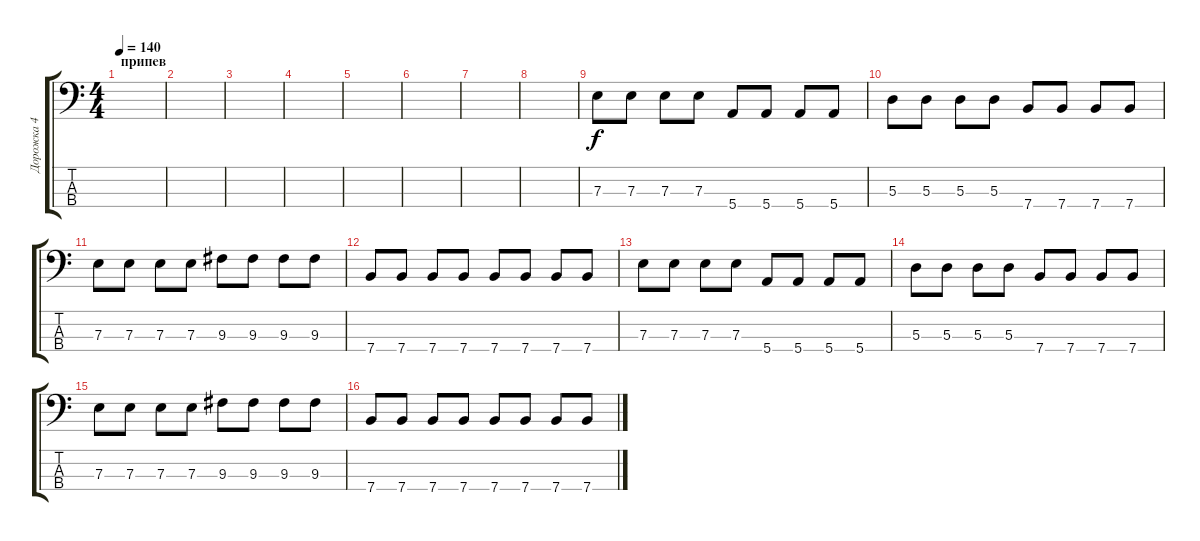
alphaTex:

\track ("Дорожка 4" "Дорожка 4") {instrument electricbassfinger}
\staff {score tabs}
\tuning (G2 D2 A1 E1) {hide}
\ts (4 4)
\section ("" "припев")
\tempo 140
\clef f4
\ks c
|
|
|
|
|
|
|
|
7.3.8 7.3.8 7.3.8 7.3.8 5.4.8 5.4.8 5.4.8 5.4.8 |
5.3.8 5.3.8 5.3.8 5.3.8 7.4.8 7.4.8 7.4.8 7.4.8 |
7.3.8 7.3.8 7.3.8 7.3.8 9.3.8 9.3.8 9.3.8 9.3.8 |
7.4.8 7.4.8 7.4.8 7.4.8 7.4.8 7.4.8 7.4.8 7.4.8 |
7.3.8 7.3.8 7.3.8 7.3.8 5.4.8 5.4.8 5.4.8 5.4.8 |
5.3.8 5.3.8 5.3.8 5.3.8 7.4.8 7.4.8 7.4.8 7.4.8 |
7.3.8 7.3.8 7.3.8 7.3.8 9.3.8 9.3.8 9.3.8 9.3.8 |
7.4.8 7.4.8 7.4.8 7.4.8 7.4.8 7.4.8 7.4.8 7.4.8
